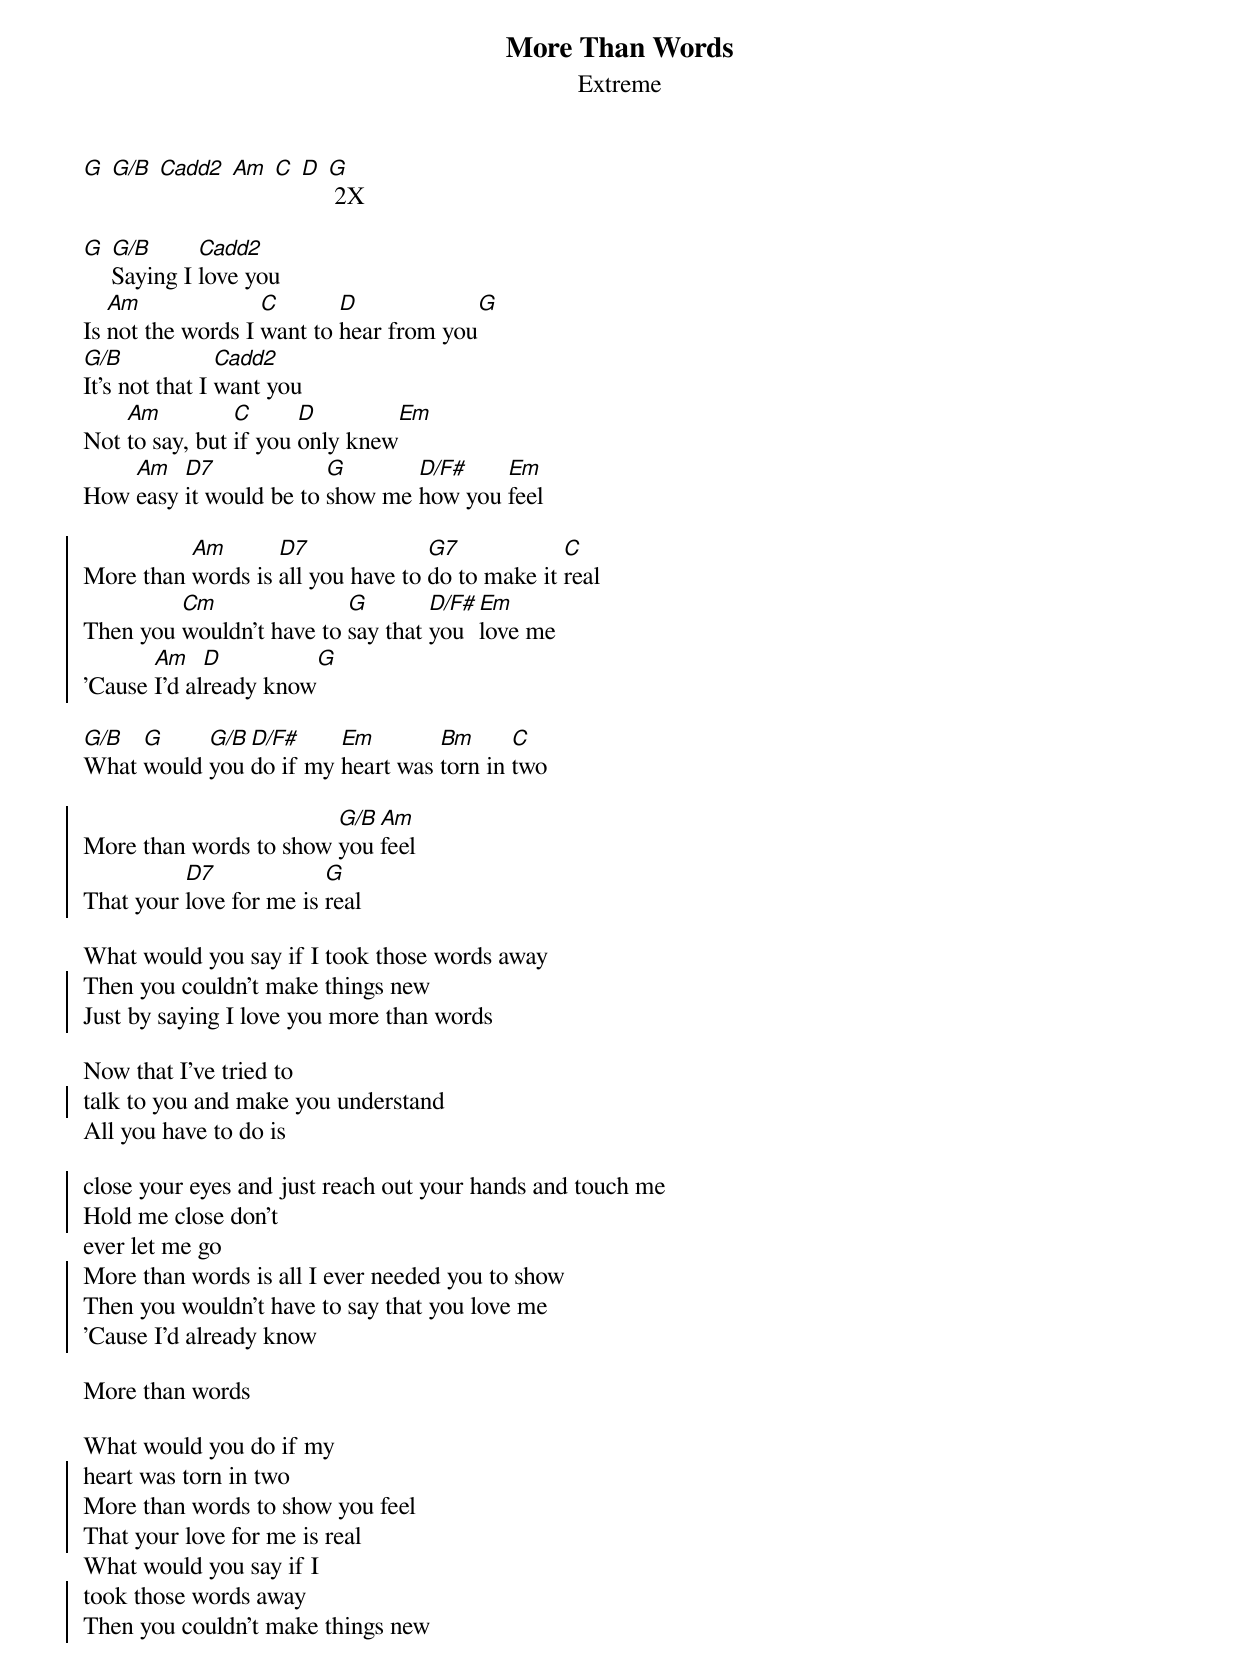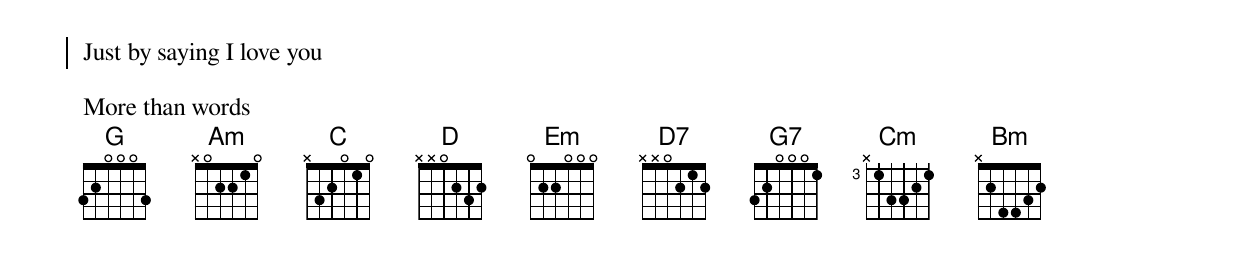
{title:More Than Words}
{subtitle:Extreme}
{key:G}

[G] [G/B] [Cadd2] [Am] [C] [D] [G] 2X

[G] [G/B]Saying I [Cadd2]love you
Is [Am]not the words I [C]want to [D]hear from you[G]
[G/B]It's not that I [Cadd2]want you
Not [Am]to say, but [C]if you [D]only knew[Em]
How [Am]easy [D7]it would be to [G]show me [D/F#]how you [Em]feel

{soc}
More than [Am]words is [D7]all you have to [G7]do to make it [C]real
Then you [Cm]wouldn't have to [G]say that [D/F#]you [Em]love me
'Cause [Am]I'd al[D]ready know[G]
{eoc}

[G/B]What [G]would [G/B]you [D/F#]do if my [Em]heart was [Bm]torn in [C]two

{soc}
More than words to show [G/B]you [Am]feel
That your [D7]love for me is [G]real
{eoc}

What would you say if I took those words away
{soc}
Then you couldn't make things new
Just by saying I love you more than words
{eoc}

Now that I've tried to
{soc}
talk to you and make you understand
{eoc}
All you have to do is

{soc}
close your eyes and just reach out your hands and touch me
Hold me close don't
{eoc}
ever let me go
{soc}
More than words is all I ever needed you to show
Then you wouldn't have to say that you love me
'Cause I'd already know
{eoc}

More than words

What would you do if my
{soc}
heart was torn in two
More than words to show you feel
That your love for me is real
{eoc}
What would you say if I
{soc}
took those words away
Then you couldn't make things new
Just by saying I love you
{eoc}

More than words
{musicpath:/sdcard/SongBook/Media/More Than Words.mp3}
